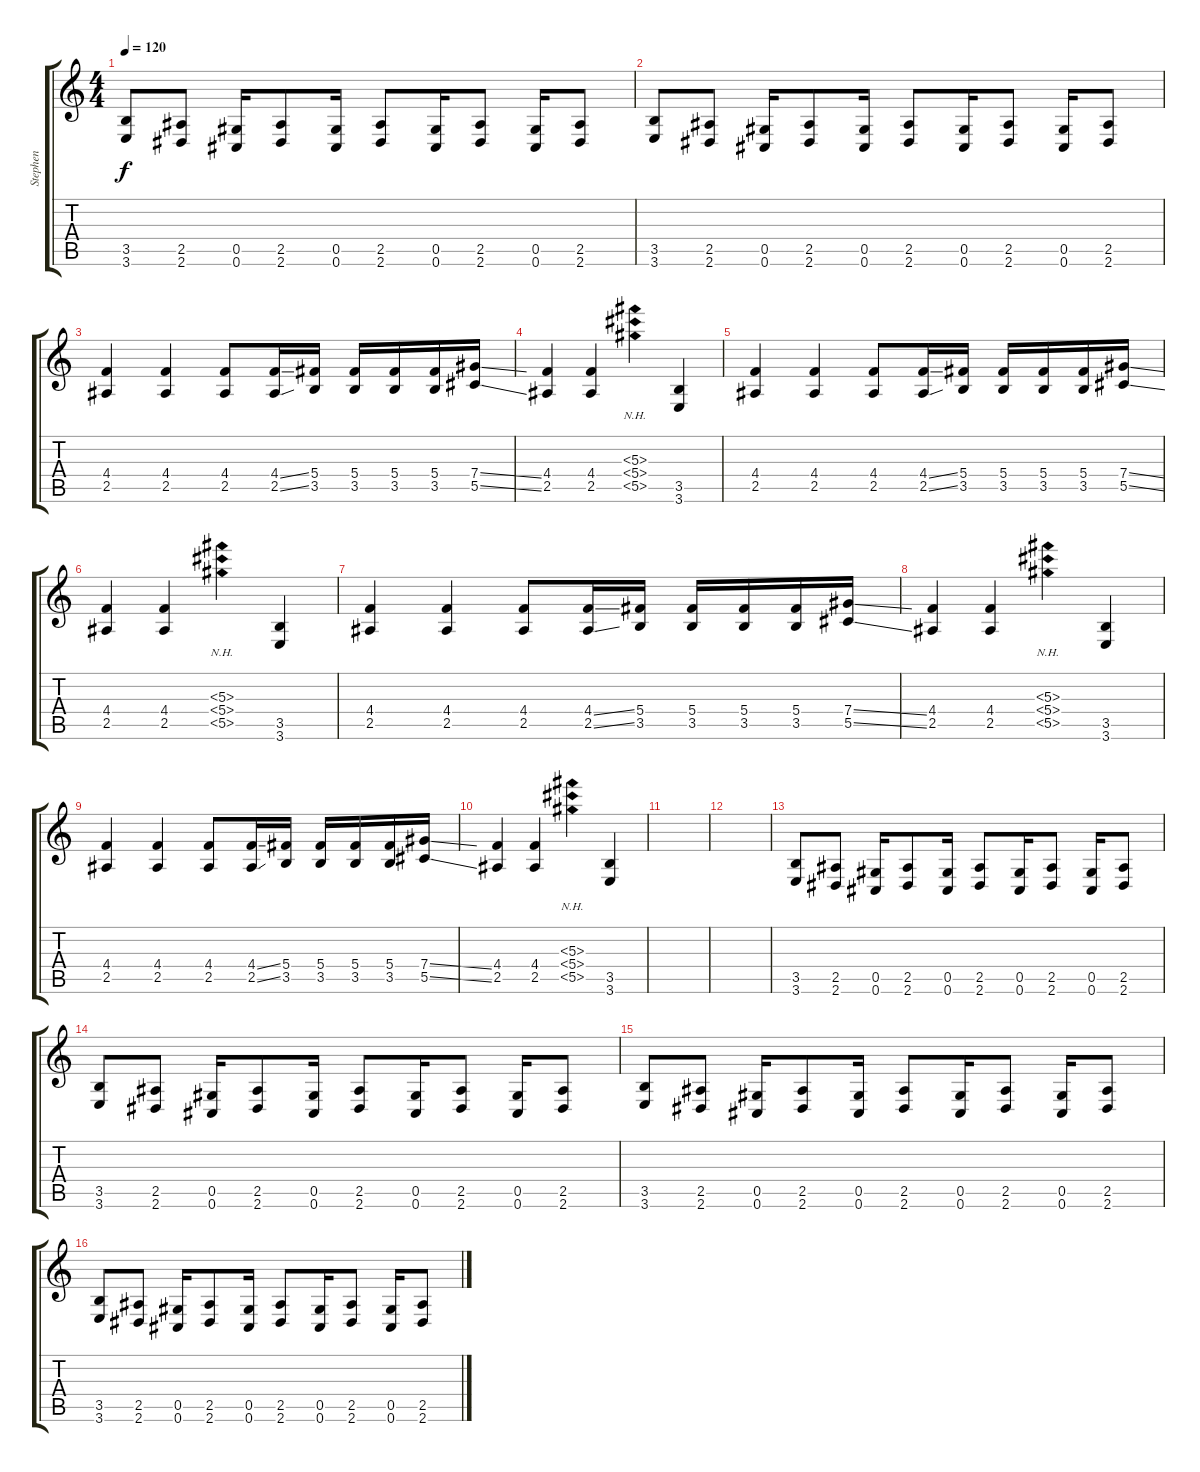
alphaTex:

\track ("Stephen" "Stephen") {instrument distortionguitar}
\staff {score tabs}
\tuning (Eb4 Bb3 Gb3 Db3 Ab2 Db2) {hide}
\ts (4 4)
\tempo 120
\clef g2
\ks c
(3.5 3.6).8{dy f} (2.5 2.6).8 (0.5 0.6).16 (2.5 2.6).8 (0.5 0.6).16 (2.5 2.6).8 (0.5 0.6).16 (2.5 2.6).8 (0.5 0.6).16 (2.5 2.6).8 |
(3.5 3.6).8 (2.5 2.6).8 (0.5 0.6).16 (2.5 2.6).8 (0.5 0.6).16 (2.5 2.6).8 (0.5 0.6).16 (2.5 2.6).8 (0.5 0.6).16 (2.5 2.6).8 |
(4.4 2.5).4 (4.4 2.5).4 (4.4 2.5).8 (4.4{ss} 2.5{ss}).16 (5.4 3.5).16 (5.4 3.5).16 (5.4 3.5).16 (5.4 3.5).16 (7.4{ss} 5.5{ss}).16 |
(4.4 2.5).4 (4.4 2.5).4 (5.3{nh} 5.4{nh} 5.5{nh}).4 (3.5 3.6).4 |
(4.4 2.5).4 (4.4 2.5).4 (4.4 2.5).8 (4.4{ss} 2.5{ss}).16 (5.4 3.5).16 (5.4 3.5).16 (5.4 3.5).16 (5.4 3.5).16 (7.4{ss} 5.5{ss}).16 |
(4.4 2.5).4 (4.4 2.5).4 (5.3{nh} 5.4{nh} 5.5{nh}).4 (3.5 3.6).4 |
(4.4 2.5).4 (4.4 2.5).4 (4.4 2.5).8 (4.4{ss} 2.5{ss}).16 (5.4 3.5).16 (5.4 3.5).16 (5.4 3.5).16 (5.4 3.5).16 (7.4{ss} 5.5{ss}).16 |
(4.4 2.5).4 (4.4 2.5).4 (5.3{nh} 5.4{nh} 5.5{nh}).4 (3.5 3.6).4 |
(4.4 2.5).4 (4.4 2.5).4 (4.4 2.5).8 (4.4{ss} 2.5{ss}).16 (5.4 3.5).16 (5.4 3.5).16 (5.4 3.5).16 (5.4 3.5).16 (7.4{ss} 5.5{ss}).16 |
(4.4 2.5).4 (4.4 2.5).4 (5.3{nh} 5.4{nh} 5.5{nh}).4 (3.5 3.6).4 |
|
|
(3.5 3.6).8 (2.5 2.6).8 (0.5 0.6).16 (2.5 2.6).8 (0.5 0.6).16 (2.5 2.6).8 (0.5 0.6).16 (2.5 2.6).8 (0.5 0.6).16 (2.5 2.6).8 |
(3.5 3.6).8 (2.5 2.6).8 (0.5 0.6).16 (2.5 2.6).8 (0.5 0.6).16 (2.5 2.6).8 (0.5 0.6).16 (2.5 2.6).8 (0.5 0.6).16 (2.5 2.6).8 |
(3.5 3.6).8 (2.5 2.6).8 (0.5 0.6).16 (2.5 2.6).8 (0.5 0.6).16 (2.5 2.6).8 (0.5 0.6).16 (2.5 2.6).8 (0.5 0.6).16 (2.5 2.6).8 |
(3.5 3.6).8 (2.5 2.6).8 (0.5 0.6).16 (2.5 2.6).8 (0.5 0.6).16 (2.5 2.6).8 (0.5 0.6).16 (2.5 2.6).8 (0.5 0.6).16 (2.5 2.6).8
